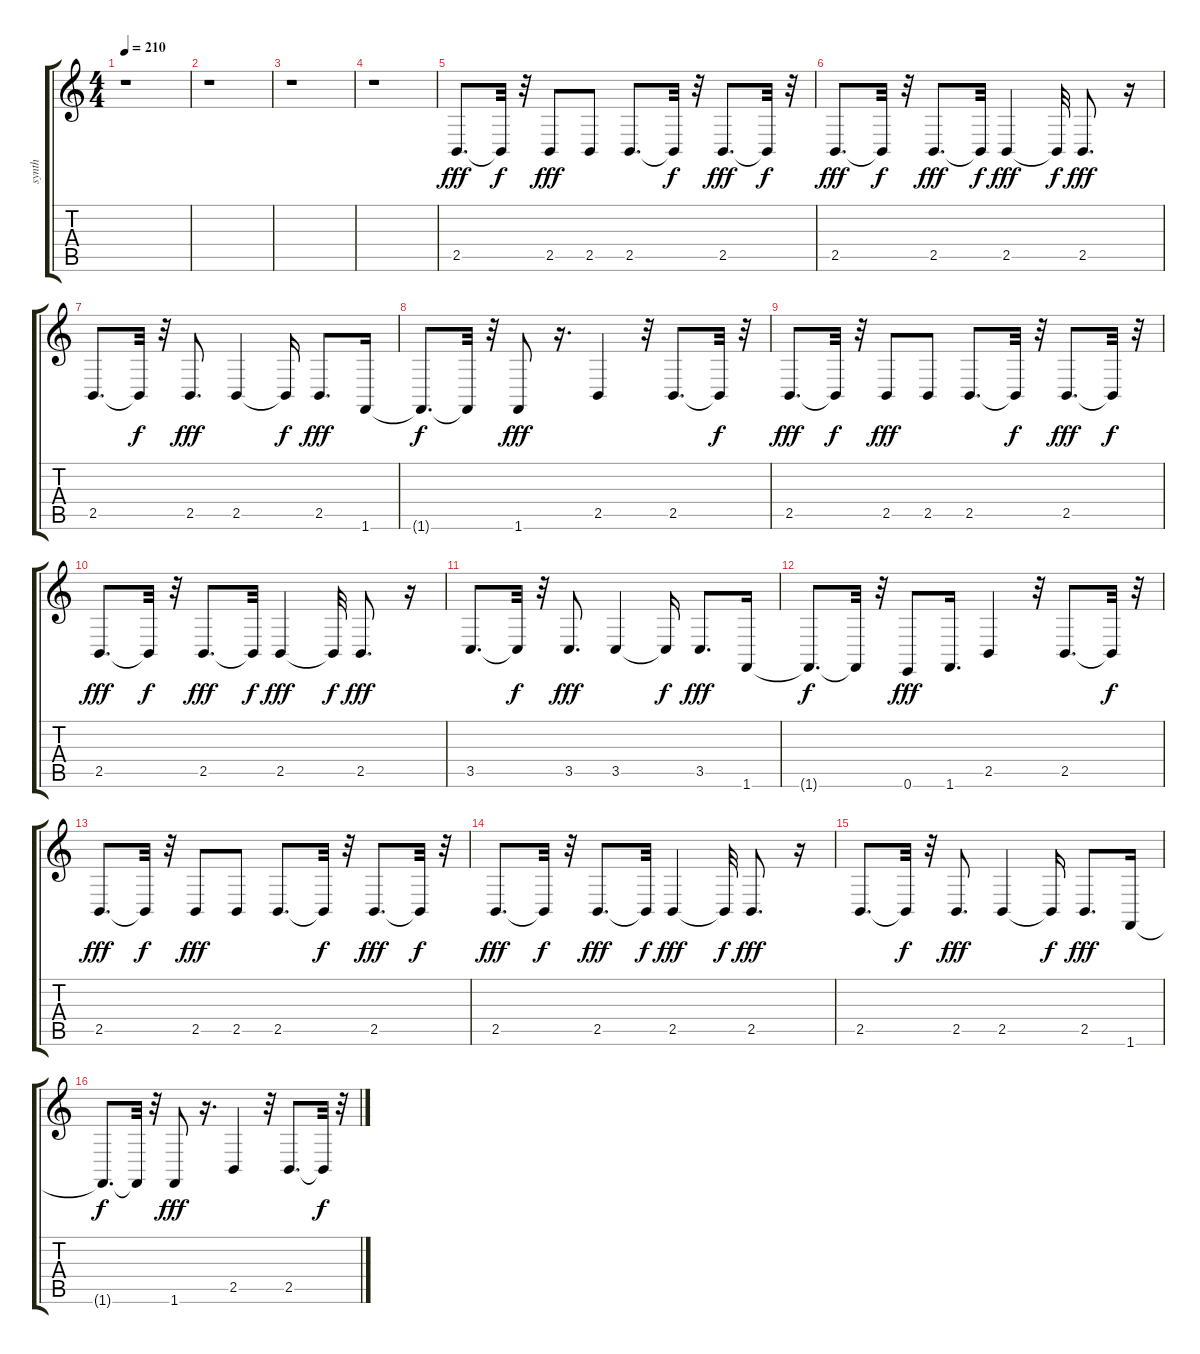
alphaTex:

\track ("synth" "synth") {instrument lead8bassandlead}
\staff {score tabs}
\tuning (E4 B3 G3 D3 A2 E2) {hide}
\ts (4 4)
\tempo 210
\clef g2
\ks c
r.1{dy f} |
r.1 |
r.1 |
r.1 |
2.5.8{d dy fff} 2.5{t}.32{dy f} r.32 2.5.8{dy fff} 2.5.8 2.5.8{d} 2.5{t}.32{dy f} r.32 2.5.8{d dy fff} 2.5{t}.32{dy f} r.32 |
2.5.8{d dy fff} 2.5{t}.32{dy f} r.32 2.5.8{d dy fff} 2.5{t}.32{dy f} 2.5.4{dy fff} 2.5{t}.32{dy f} 2.5.8{d dy fff} r.16 |
2.5.8{d} 2.5{t}.32{dy f} r.32 2.5.8{d dy fff} 2.5.4 2.5{t}.16{dy f} 2.5.8{d dy fff} 1.6.16 |
1.6{t}.8{d dy f} 1.6{t}.32 r.32 1.6.8{dy fff} r.16{d} 2.5.4 r.32 2.5.8{d} 2.5{t}.32{dy f} r.32 |
2.5.8{d dy fff} 2.5{t}.32{dy f} r.32 2.5.8{dy fff} 2.5.8 2.5.8{d} 2.5{t}.32{dy f} r.32 2.5.8{d dy fff} 2.5{t}.32{dy f} r.32 |
2.5.8{d dy fff} 2.5{t}.32{dy f} r.32 2.5.8{d dy fff} 2.5{t}.32{dy f} 2.5.4{dy fff} 2.5{t}.32{dy f} 2.5.8{d dy fff} r.16 |
3.5.8{d} 3.5{t}.32{dy f} r.32 3.5.8{d dy fff} 3.5.4 3.5{t}.16{dy f} 3.5.8{d dy fff} 1.6.16 |
1.6{t}.8{d dy f} 1.6{t}.32 r.32 0.6.8{dy fff} 1.6.16{d} 2.5.4 r.32 2.5.8{d} 2.5{t}.32{dy f} r.32 |
2.5.8{d dy fff} 2.5{t}.32{dy f} r.32 2.5.8{dy fff} 2.5.8 2.5.8{d} 2.5{t}.32{dy f} r.32 2.5.8{d dy fff} 2.5{t}.32{dy f} r.32 |
2.5.8{d dy fff} 2.5{t}.32{dy f} r.32 2.5.8{d dy fff} 2.5{t}.32{dy f} 2.5.4{dy fff} 2.5{t}.32{dy f} 2.5.8{d dy fff} r.16 |
2.5.8{d} 2.5{t}.32{dy f} r.32 2.5.8{d dy fff} 2.5.4 2.5{t}.16{dy f} 2.5.8{d dy fff} 1.6.16 |
1.6{t}.8{d dy f} 1.6{t}.32 r.32 1.6.8{dy fff} r.16{d} 2.5.4 r.32 2.5.8{d} 2.5{t}.32{dy f} r.32
